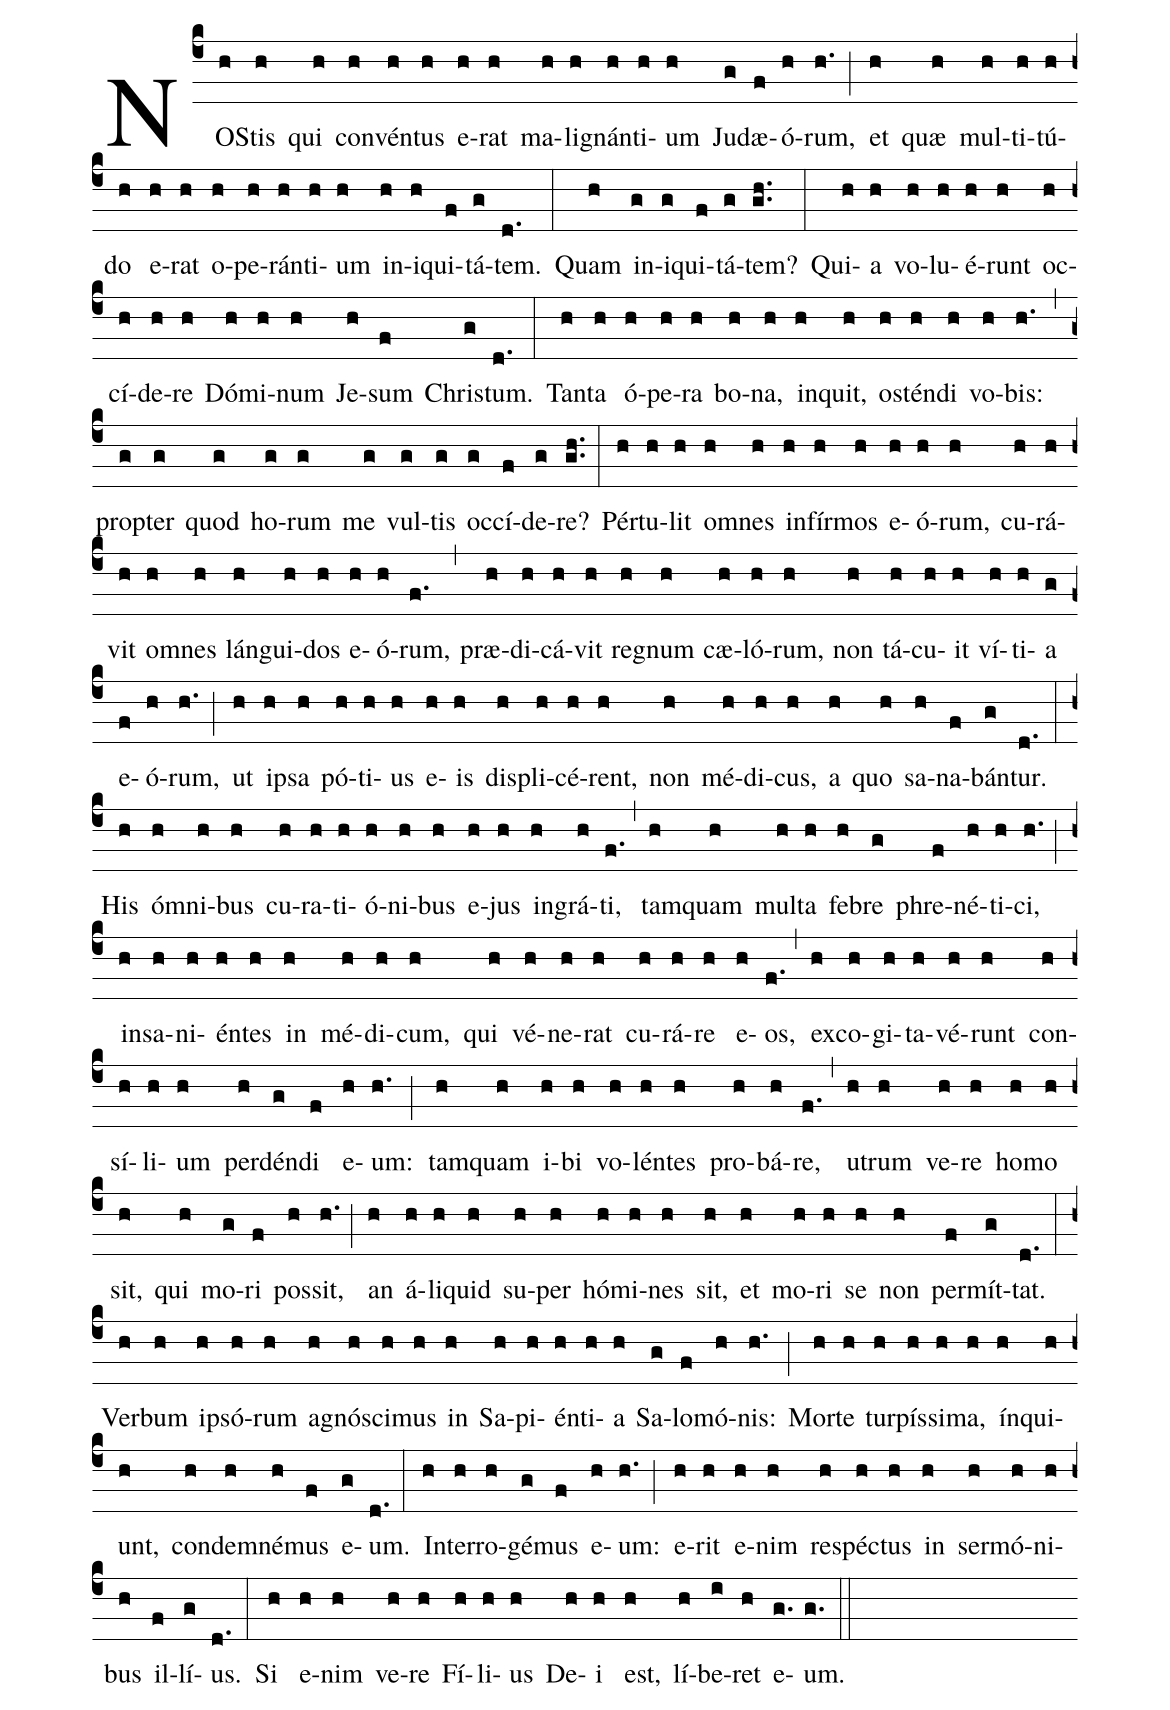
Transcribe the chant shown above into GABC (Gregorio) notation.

%%
(c4) NOS(h)tis(h) qui(h) con(h)vén(h)tus(h) e(h)rat(h) ma(h)li(h)gnán(h)ti(h)um(h) Ju(g)dæ(f)ó(h)rum,(h.) (;)
et(h) quæ(h) mul(h)ti(h)tú(h)do(h) e(h)rat(h) o(h)pe(h)rán(h)ti(h)um(h) in(h)i(h)qui(f)tá(g)tem.(d.) (:)
Quam(h) in(g)i(g)qui(f)tá(g)tem?(gh..) (:)
Qui(h)a(h) vo(h)lu(h)é(h)runt(h) oc(h)cí(h)de(h)re(h) Dó(h)mi(h)num(h) Je(h)sum(f) Chris(g)tum.(d.) (:)
Tan(h)ta(h) ó(h)pe(h)ra(h) bo(h)na,(h) in(h)quit,(h) os(h)tén(h)di(h) vo(h)bis:(h.) (,)
prop(g)ter(g) quod(g) ho(g)rum(g) me(g) vul(g)tis(g) oc(g)cí(f)de(g)re?(gh..) (:)
Pér(h)tu(h)lit(h) om(h)nes(h) in(h)fír(h)mos(h) e(h)ó(h)rum,(h) cu(h)rá(h)vit(h) om(h)nes(h) lán(h)gui(h)dos(h) e(h)ó(h)rum,(f.) (,)
præ(h)di(h)cá(h)vit(h) re(h)gnum(h) cæ(h)ló(h)rum,(h) non(h) tá(h)cu(h)it(h) ví(h)ti(h)a(g) e(f)ó(h)rum,(h.) (;)
ut(h) ip(h)sa(h) pó(h)ti(h)us(h) e(h)is(h) dis(h)pli(h)cé(h)rent,(h) non(h) mé(h)di(h)cus,(h) a(h) quo(h) sa(h)na(f)bán(g)tur.(d.) (:)
His(h) óm(h)ni(h)bus(h) cu(h)ra(h)ti(h)ó(h)ni(h)bus(h) e(h)jus(h) in(h)grá(h)ti,(f.) (,)
tam(h)quam(h) mul(h)ta(h) fe(h)bre(g) phre(f)né(h)ti(h)ci,(h.) (;)
in(h)sa(h)ni(h)én(h)tes(h) in(h) mé(h)di(h)cum,(h) qui(h) vé(h)ne(h)rat(h) cu(h)rá(h)re(h) e(h)os,(f.) (,)
ex(h)co(h)gi(h)ta(h)vé(h)runt(h) con(h)sí(h)li(h)um(h) per(h)dén(g)di(f) e(h)um:(h.) (;)
tam(h)quam(h) i(h)bi(h) vo(h)lén(h)tes(h) pro(h)bá(h)re,(f.) (,) u(h)trum(h) ve(h)re(h) ho(h)mo(h) sit,(h) qui(h) mo(g)ri(f) pos(h)sit,(h.) (;)
an(h) á(h)li(h)quid(h) su(h)per(h) hó(h)mi(h)nes(h) sit,(h) et(h) mo(h)ri(h) se(h) non(h) per(f)mít(g)tat.(d.) (:)
Ver(h)bum(h) ip(h)só(h)rum(h) a(h)gnó(h)sci(h)mus(h) in(h) Sa(h)pi(h)én(h)ti(h)a(h) Sa(g)lo(f)mó(h)nis:(h.) (;)
Mor(h)te(h) tur(h)pís(h)si(h)ma,(h) ín(h)qui(h)unt,(h) con(h)dem(h)né(h)mus(f) e(g)um.(d.) (:)
In(h)ter(h)ro(h)gé(g)mus(f) e(h)um:(h.) (;)
e(h)rit(h) e(h)nim(h) re(h)spéc(h)tus(h) in(h) ser(h)mó(h)ni(h)bus(h) il(f)lí(g)us.(d.) (:)
Si(h) e(h)nim(h) ve(h)re(h) Fí(h)li(h)us(h) De(h)i(h) est,(h) lí(h)be(i)ret(h) e(g.)um.(g.) (::)
